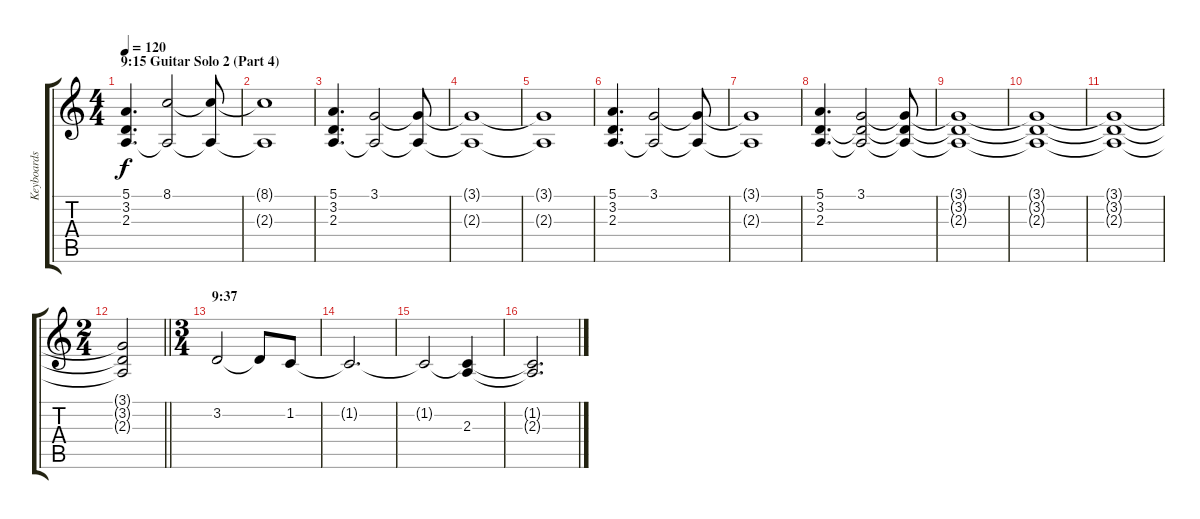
\track ("Keyboards 2" "Keyboards ") {instrument pad2warm}
\staff {score tabs}
\tuning (E4 B3 G3 D3 A2 E2) {hide}
\ts (4 4)
\section ("" "9:15 Guitar Solo 2 (Part 4)")
\tempo 120
\clef g2
\ks c
(5.1 3.2 2.3).4{d dy f} (8.1 2.3{t}).2 (8.1{t} 2.3{t}).8 |
(8.1{t} 2.3{t}).1 |
(5.1 3.2 2.3).4{d} (3.1 2.3{t}).2 (3.1{t} 2.3{t}).8 |
(3.1{t} 2.3{t}).1 |
(3.1{t} 2.3{t}).1 |
(5.1 3.2 2.3).4{d} (3.1 2.3{t}).2 (3.1{t} 2.3{t}).8 |
(3.1{t} 2.3{t}).1 |
(5.1 3.2 2.3).4{d} (3.1 3.2{t} 2.3{t}).2 (3.1{t} 3.2{t} 2.3{t}).8 |
(3.1{t} 3.2{t} 2.3{t}).1 |
(3.1{t} 3.2{t} 2.3{t}).1 |
(3.1{t} 3.2{t} 2.3{t}).1 |
\ts (2 4)
\barLineRight lightlight
(3.1{t} 3.2{t} 2.3{t}).2 |
\ts (3 4)
\section ("" "9:37")
3.2.2{volume 10} 3.2{t}.8 1.2.8 |
1.2{t}.2{d} |
1.2{t}.2 (1.2{t} 2.3).4 |
(1.2{t} 2.3{t}).2{d}
